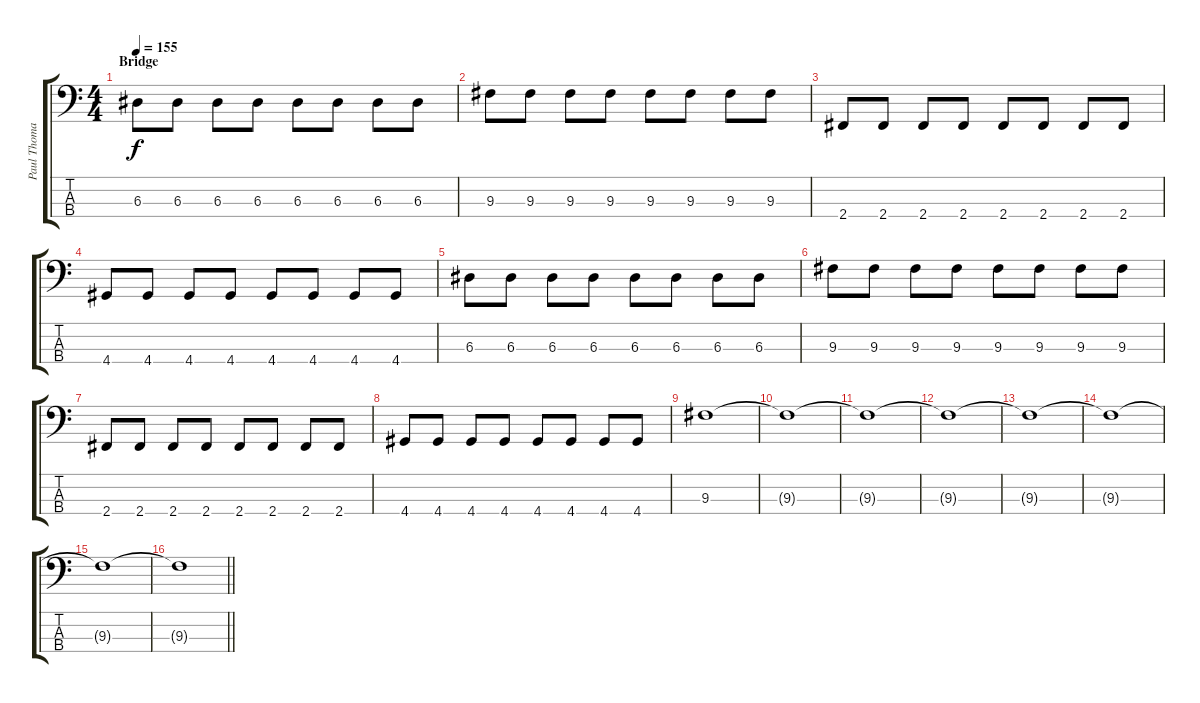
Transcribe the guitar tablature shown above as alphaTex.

\track ("Paul Thomas [Bass Guitar]" "Paul Thoma") {solo instrument electricbassfinger}
\staff {score tabs}
\tuning (G2 D2 A1 E1) {hide}
\ts (4 4)
\section ("" "Bridge")
\tempo 155
\clef f4
\ks c
6.3.8{dy f} 6.3.8 6.3.8 6.3.8 6.3.8 6.3.8 6.3.8 6.3.8 |
9.3.8 9.3.8 9.3.8 9.3.8 9.3.8 9.3.8 9.3.8 9.3.8 |
2.4.8 2.4.8 2.4.8 2.4.8 2.4.8 2.4.8 2.4.8 2.4.8 |
4.4.8 4.4.8 4.4.8 4.4.8 4.4.8 4.4.8 4.4.8 4.4.8 |
6.3.8 6.3.8 6.3.8 6.3.8 6.3.8 6.3.8 6.3.8 6.3.8 |
9.3.8 9.3.8 9.3.8 9.3.8 9.3.8 9.3.8 9.3.8 9.3.8 |
2.4.8 2.4.8 2.4.8 2.4.8 2.4.8 2.4.8 2.4.8 2.4.8 |
4.4.8 4.4.8 4.4.8 4.4.8 4.4.8 4.4.8 4.4.8 4.4.8 |
9.3.1 |
9.3{t}.1 |
9.3{t}.1 |
9.3{t}.1 |
9.3{t}.1 |
9.3{t}.1 |
9.3{t}.1 |
\barLineRight lightlight
9.3{t}.1
